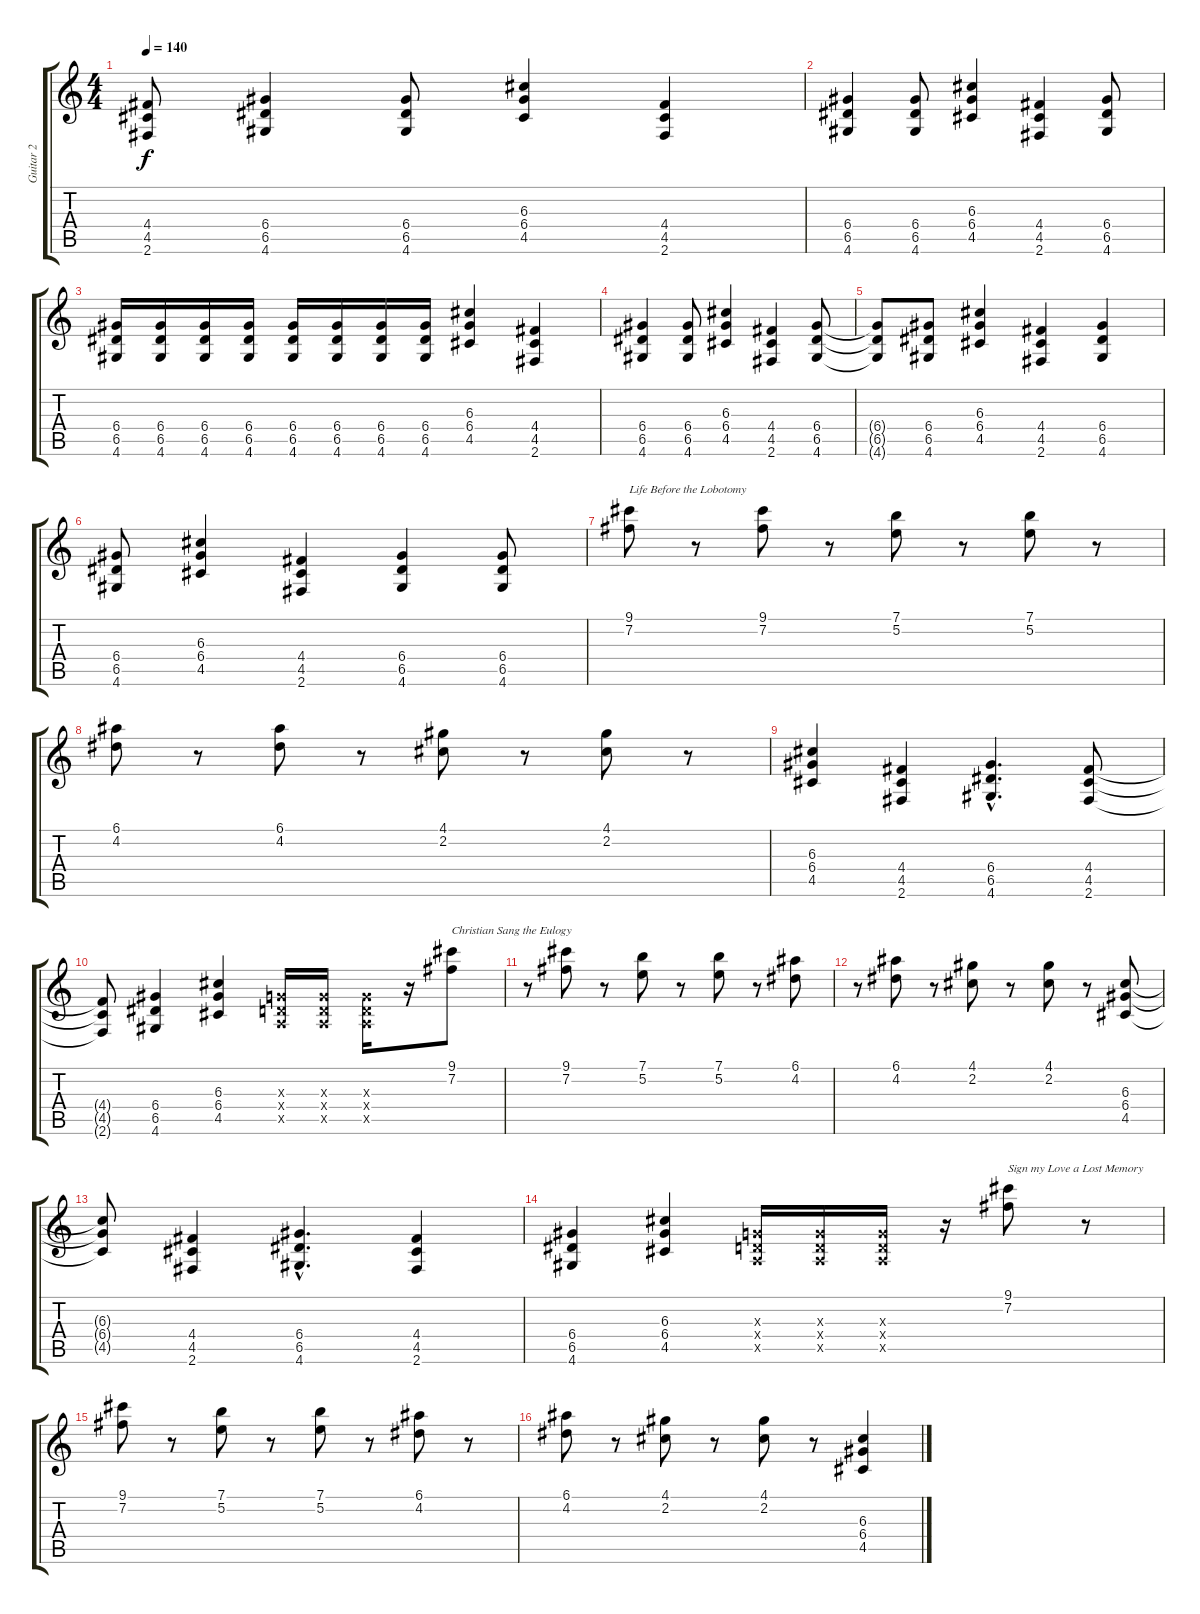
\track ("Guitar 2" "Guitar 2") {instrument distortionguitar}
\staff {score tabs}
\tuning (E4 B3 G3 D3 A2 E2) {hide}
\ts (4 4)
\tempo 140
\clef g2
\ks c
(4.4{t} 4.5{t} 2.6{t}).8{dy f} (6.4 6.5 4.6).4 (6.4 6.5 4.6).8 (6.3 6.4 4.5).4 (4.4 4.5 2.6).4 |
(6.4 6.5 4.6).4 (6.4 6.5 4.6).8 (6.3 6.4 4.5).4 (4.4 4.5 2.6).4 (6.4 6.5 4.6).8 |
(6.4 6.5 4.6).16 (6.4 6.5 4.6).16 (6.4 6.5 4.6).16 (6.4 6.5 4.6).16 (6.4 6.5 4.6).16 (6.4 6.5 4.6).16 (6.4 6.5 4.6).16 (6.4 6.5 4.6).16 (6.3 6.4 4.5).4 (4.4 4.5 2.6).4 |
(6.4 6.5 4.6).4 (6.4 6.5 4.6).8 (6.3 6.4 4.5).4 (4.4 4.5 2.6).4 (6.4 6.5 4.6).8 |
(6.4{t} 6.5{t} 4.6{t}).8 (6.4 6.5 4.6).8 (6.3 6.4 4.5).4 (4.4 4.5 2.6).4 (6.4 6.5 4.6).4 |
(6.4 6.5 4.6).8 (6.3 6.4 4.5).4 (4.4 4.5 2.6).4 (6.4 6.5 4.6).4 (6.4 6.5 4.6).8 |
(9.1 7.2).8{txt "Life Before the Lobotomy" volume 10 instrument electricguitarclean} r.8 (9.1 7.2).8 r.8 (7.1 5.2).8 r.8 (7.1 5.2).8 r.8 |
(6.1 4.2).8 r.8 (6.1 4.2).8 r.8 (4.1 2.2).8 r.8 (4.1 2.2).8 r.8 |
(6.3 6.4 4.5).4{volume 13 instrument distortionguitar} (4.4 4.5 2.6).4 (6.4{hac} 6.5{hac} 4.6{hac}).4{d} (4.4 4.5 2.6).8 |
(4.4{t} 4.5{t} 2.6{t}).8 (6.4 6.5 4.6).4 (6.3 6.4 4.5).4 (0.3{x} 0.4{x} 0.5{x}).16 (0.3{x} 0.4{x} 0.5{x}).16 (0.3{x} 0.4{x} 0.5{x}).16 r.16 (9.1 7.2).8{txt "Christian Sang the Eulogy" volume 10 instrument electricguitarclean} |
r.8 (9.1 7.2).8 r.8 (7.1 5.2).8 r.8 (7.1 5.2).8 r.8 (6.1 4.2).8 |
r.8 (6.1 4.2).8 r.8 (4.1 2.2).8 r.8 (4.1 2.2).8 r.8 (6.3 6.4 4.5).8{volume 13 instrument distortionguitar} |
(6.3{t} 6.4{t} 4.5{t}).8 (4.4 4.5 2.6).4 (6.4{hac} 6.5{hac} 4.6{hac}).4{d} (4.4 4.5 2.6).4 |
(6.4 6.5 4.6).4 (6.3 6.4 4.5).4 (0.3{x} 0.4{x} 0.5{x}).16 (0.3{x} 0.4{x} 0.5{x}).16 (0.3{x} 0.4{x} 0.5{x}).16 r.16 (9.1 7.2).8{txt "Sign my Love a Lost Memory" volume 10 instrument electricguitarclean} r.8 |
(9.1 7.2).8 r.8 (7.1 5.2).8 r.8 (7.1 5.2).8 r.8 (6.1 4.2).8 r.8 |
(6.1 4.2).8 r.8 (4.1 2.2).8 r.8 (4.1 2.2).8 r.8 (6.3 6.4 4.5).4{volume 13 instrument distortionguitar}
